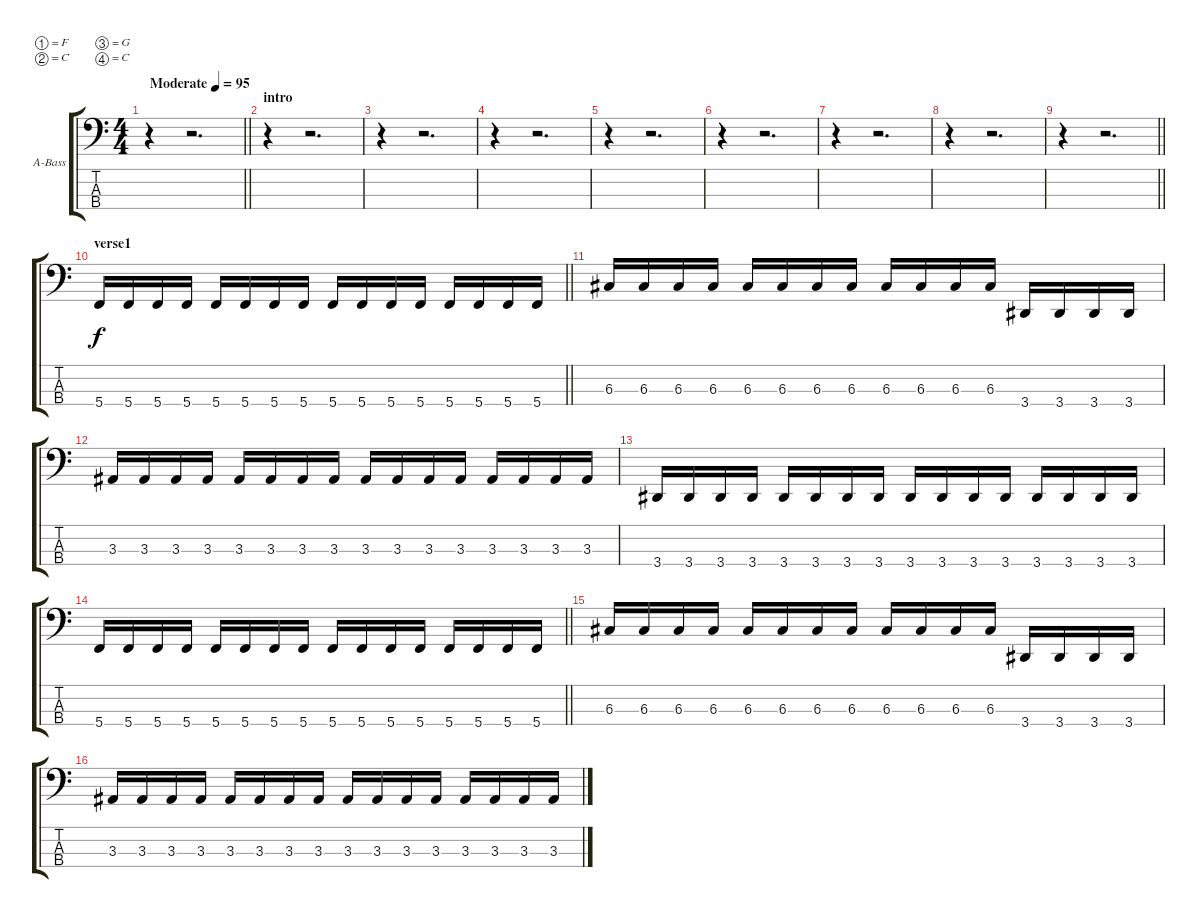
\bracketExtendMode groupsimilarinstruments
\firstSystemTrackNameOrientation horizontal
\otherSystemsTrackNameOrientation horizontal
\track ("bass" "A-Bass") {instrument acousticbass}
\staff {score tabs}
\tuning (F2 C2 G1 C1)
\ts (4 4)
\beaming (8 2 2 2 2)
\tempo (95 "Moderate")
\clef f4
\barLineRight lightlight
\ks c
r.4{dy f instrument acousticbass} r.2{d} |
\section ("" "intro")
r.4 r.2{d} |
r.4 r.2{d} |
r.4 r.2{d} |
r.4 r.2{d} |
r.4 r.2{d} |
r.4 r.2{d} |
r.4 r.2{d} |
\barLineRight lightlight
r.4 r.2{d} |
\section ("" "verse1")
\barLineRight lightlight
5.4.16 5.4.16 5.4.16 5.4.16 5.4.16 5.4.16 5.4.16 5.4.16 5.4.16 5.4.16 5.4.16 5.4.16 5.4.16 5.4.16 5.4.16 5.4.16 |
6.3.16 6.3.16 6.3.16 6.3.16 6.3.16 6.3.16 6.3.16 6.3.16 6.3.16 6.3.16 6.3.16 6.3.16 3.4.16 3.4.16 3.4.16 3.4.16 |
3.3.16 3.3.16 3.3.16 3.3.16 3.3.16 3.3.16 3.3.16 3.3.16 3.3.16 3.3.16 3.3.16 3.3.16 3.3.16 3.3.16 3.3.16 3.3.16 |
3.4.16 3.4.16 3.4.16 3.4.16 3.4.16 3.4.16 3.4.16 3.4.16 3.4.16 3.4.16 3.4.16 3.4.16 3.4.16 3.4.16 3.4.16 3.4.16 |
\barLineRight lightlight
5.4.16 5.4.16 5.4.16 5.4.16 5.4.16 5.4.16 5.4.16 5.4.16 5.4.16 5.4.16 5.4.16 5.4.16 5.4.16 5.4.16 5.4.16 5.4.16 |
6.3.16 6.3.16 6.3.16 6.3.16 6.3.16 6.3.16 6.3.16 6.3.16 6.3.16 6.3.16 6.3.16 6.3.16 3.4.16 3.4.16 3.4.16 3.4.16 |
3.3.16 3.3.16 3.3.16 3.3.16 3.3.16 3.3.16 3.3.16 3.3.16 3.3.16 3.3.16 3.3.16 3.3.16 3.3.16 3.3.16 3.3.16 3.3.16
